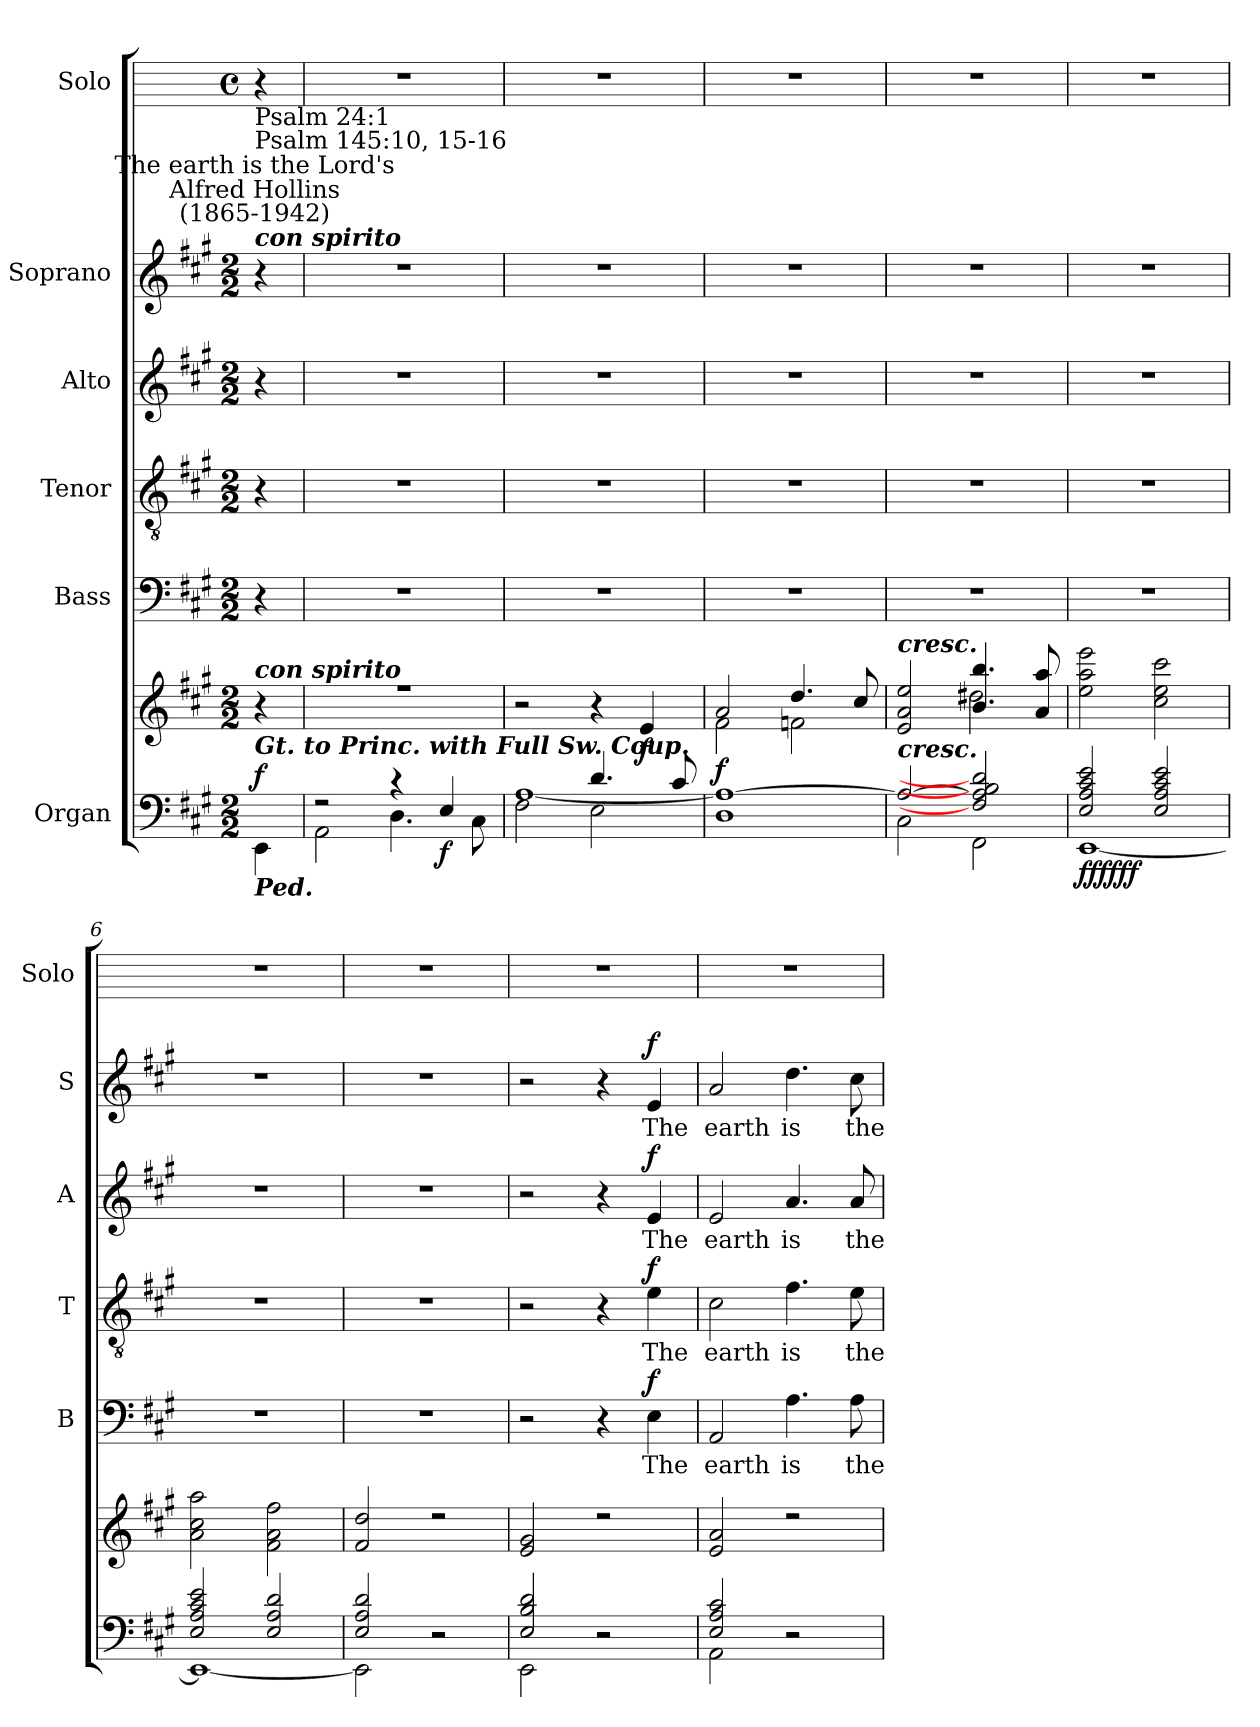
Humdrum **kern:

**kern	**kern	**dynam	**kern	**text	**dynam	**kern	**text	**dynam	**kern	**text	**dynam	**kern	**text	**dynam	**kern
*part6	*part6	*part6	*part5	*part5	*part5	*part4	*part4	*part4	*part3	*part3	*part3	*part2	*part2	*part2	*part1
*staff7	*staff6	*staff6/7	*staff5	*staff5	*staff5	*staff4	*staff4	*staff4	*staff3	*staff3	*staff3	*staff2	*staff2	*staff2	*staff1
*I"Organ	*	*	*I"Bass	*	*	*I"Tenor	*	*	*I"Alto	*	*	*I"Soprano	*	*	*I"Solo
*	*	*	*I'B	*	*	*I'T	*	*	*I'A	*	*	*I'S	*	*	*I'Solo
*clefF4	*clefG2	*	*clefF4	*	*	*clefGv2	*	*	*clefG2	*	*	*clefG2	*	*	*
*k[f#c#g#]	*k[f#c#g#]	*	*k[f#c#g#]	*	*	*k[f#c#g#]	*	*	*k[f#c#g#]	*	*	*k[f#c#g#]	*	*	*
*A:	*A:	*	*A:	*	*	*A:	*	*	*A:	*	*	*A:	*	*	*
*M2/2	*M2/2	*	*M2/2	*	*	*M2/2	*	*	*M2/2	*	*	*M2/2	*	*	*M4/4
*	*	*	*	*	*	*	*	*	*	*	*	*	*	*	*met(c)
*MM184	*MM184	*	*MM184	*	*	*MM184	*	*	*MM184	*	*	*MM184	*	*	*MM184
=	=	=	=	=	=	=	=	=	=	=	=	=	=	=	=
*^	*^	*	*	*	*	*	*	*	*	*	*	*	*	*	*
!	!	!	!	!	!	!	!	!	!	!	!	!	!	!LO:TX:a:Bi:t=con spirito	!	!	!
!	!	!	!	!	!	!	!	!	!	!	!	!	!	!LO:TX:a:cj:t=Alfred Hollins\n(1865-1942)	!	!	!
!	!	!	!	!	!	!	!	!	!	!	!	!	!	!LO:TX:a:cj:t=The earth is the Lord's	!	!	!
!	!	!	!	!	!	!	!	!	!	!	!	!	!	!LO:TX:a:t=Psalm 24&colon;1\nPsalm 145&colon;10, 15-16	!	!	!
!	!	!LO:TX:a:Bi:t=con spirito	!	!	!	!	!	!	!	!	!	!	!	!	!	!	!
!	!	!LO:TX:b:Bi:t=Gt. to Princ. with Full Sw. Coup.	!	!	!	!	!	!	!	!	!	!	!	!	!	!	!
!LO:TX:b:Bi:t=Ped.	!	!	!	!	!	!	!	!	!	!	!	!	!	!	!	!	!
!	!	!	!	!LO:DY:a=2	!	!	!	!	!	!	!	!	!	!	!	!	!
4ryy	4EE\	4r	4ryy	f	4r	.	.	4r	.	.	4r	.	.	4r	.	.	4r
=1	=1	=1	=1	=1	=1	=1	=1	=1	=1	=1	=1	=1	=1	=1	=1	=1	=1
2r	2AA\	1r	1ryy	.	1r	.	.	1r	.	.	1r	.	.	1r	.	.	1r
4r	4.D\	.	.	.	.	.	.	.	.	.	.	.	.	.	.	.	.
!	!	!	!	!LO:DY:b=2	!	!	!	!	!	!	!	!	!	!	!	!	!
4E/	.	.	.	f	.	.	.	.	.	.	.	.	.	.	.	.	.
.	8C#\	.	.	.	.	.	.	.	.	.	.	.	.	.	.	.	.
=2	=2	=2	=2	=2	=2	=2	=2	=2	=2	=2	=2	=2	=2	=2	=2	=2	=2
*	*^	*	*	*	*	*	*	*	*	*	*	*	*	*	*	*	*
2ryy	[1A\	2F#\	2r	2ryy	.	1r	.	.	1r	.	.	1r	.	.	1r	.	.	1r
4.d/	.	2E\	4r	2ryy	.	.	.	.	.	.	.	.	.	.	.	.	.	.
!	!	!	!	!	!LO:DY:b	!	!	!	!	!	!	!	!	!	!	!	!	!
.	.	.	4e	.	f	.	.	.	.	.	.	.	.	.	.	.	.	.
8c#/	.	.	.	.	.	.	.	.	.	.	.	.	.	.	.	.	.	.
*	*v	*v	*	*	*	*	*	*	*	*	*	*	*	*	*	*	*	*
=3	=3	=3	=3	=3	=3	=3	=3	=3	=3	=3	=3	=3	=3	=3	=3	=3	=3
!	!	!	!	!LO:DY:b	!	!	!	!	!	!	!	!	!	!	!	!	!
1A\_	1D\	2a	2f#\	f	1r	.	.	1r	.	.	1r	.	.	1r	.	.	1r
.	.	4.dd/	2fn\	.	.	.	.	.	.	.	.	.	.	.	.	.	.
.	.	8cc#/	.	.	.	.	.	.	.	.	.	.	.	.	.	.	.
=4	=4	=4	=4	=4	=4	=4	=4	=4	=4	=4	=4	=4	=4	=4	=4	=4	=4
!	!	!LO:TX:a:Bi:t=cresc.	!	!	!	!	!	!	!	!	!	!	!	!	!	!	!
!LO:TX:a:Bi:t=cresc.	!	!	!	!	!	!	!	!	!	!	!	!	!	!	!	!	!
2A/_	2C#\	2e 2a 2ee	2ryy	.	1r	.	.	1r	.	.	1r	.	.	1r	.	.	1r
2F#/] 2A/] 2B/] 2d#/]	2FF#\	4.b/ 4.bb/	2dd#X\	.	.	.	.	.	.	.	.	.	.	.	.	.	.
.	.	8a/ 8aa/	.	.	.	.	.	.	.	.	.	.	.	.	.	.	.
=5	=5	=5	=5	=5	=5	=5	=5	=5	=5	=5	=5	=5	=5	=5	=5	=5	=5
!	!	!	!	!LO:DY:b=2	!	!	!	!	!	!	!	!	!	!	!	!	!
!	!	!	!	!LO:DY:n=1:b=2	!	!	!	!	!	!	!	!	!	!	!	!	!
!	!	!	!	!LO:DY:n=2:b	!	!	!	!	!	!	!	!	!	!	!	!	!
2E/ 2A/ 2c#/ 2e/	[1EE\	2ee\ 2aa\ 2eee\	1ryy	ff ff ff	1r	.	.	1r	.	.	1r	.	.	1r	.	.	1r
2E/ 2A/ 2c#/ 2e/	.	2cc#\ 2ee\ 2ccc#\	.	.	.	.	.	.	.	.	.	.	.	.	.	.	.
=6	=6	=6	=6	=6	=6	=6	=6	=6	=6	=6	=6	=6	=6	=6	=6	=6	=6
2E/ 2A/ 2c#/ 2e/	1EE\_	2a\ 2cc#\ 2aa\	1ryy	.	1r	.	.	1r	.	.	1r	.	.	1r	.	.	1r
2E/ 2A/ 2d/	.	2f#\ 2a\ 2ff#\	.	.	.	.	.	.	.	.	.	.	.	.	.	.	.
=7	=7	=7	=7	=7	=7	=7	=7	=7	=7	=7	=7	=7	=7	=7	=7	=7	=7
2E/ 2A/ 2d/	2EE\]	2f# 2dd	1ryy	.	1r	.	.	1r	.	.	1r	.	.	1r	.	.	1r
2ryy	2r	2r	.	.	.	.	.	.	.	.	.	.	.	.	.	.	.
=8	=8	=8	=8	=8	=8	=8	=8	=8	=8	=8	=8	=8	=8	=8	=8	=8	=8
2E/ 2B/ 2d/	2EE\	2e 2g#	1ryy	.	2r	.	.	2r	.	.	2r	.	.	2r	.	.	1r
2ryy	2r	2r	.	.	4r	.	.	4r	.	.	4r	.	.	4r	.	.	.
!	!	!	!	!	!	!LO:LY:b	!LO:DY:b	!	!LO:LY:b	!LO:DY:b	!	!LO:LY:b	!LO:DY:b	!	!LO:LY:b	!LO:DY:b	!
.	.	.	.	.	4E	The	f	4e	The	f	4e	The	f	4e	The	f	.
=9	=9	=9	=9	=9	=9	=9	=9	=9	=9	=9	=9	=9	=9	=9	=9	=9	=9
!	!	!	!	!	!	!LO:LY:b	!	!	!LO:LY:b	!	!	!LO:LY:b	!	!	!LO:LY:b	!	!
2E/ 2A/ 2c#/	2AA\	2e 2a	1ryy	.	2AA	earth	.	2c#	earth	.	2e	earth	.	2a	earth	.	1r
!	!	!	!	!	!	!LO:LY:b	!	!	!LO:LY:b	!	!	!LO:LY:b	!	!	!LO:LY:b	!	!
2ryy	2r	2r	.	.	4.A	is	.	4.f#	is	.	4.a	is	.	4.dd	is	.	.
!	!	!	!	!	!	!LO:LY:b	!	!	!LO:LY:b	!	!	!LO:LY:b	!	!	!LO:LY:b	!	!
.	.	.	.	.	8A	the	.	8e	the	.	8a	the	.	8cc#	the	.	.
*v	*v	*	*	*	*	*	*	*	*	*	*	*	*	*	*	*	*
*	*v	*v	*	*	*	*	*	*	*	*	*	*	*	*	*	*
=	=	=	=	=	=	=	=	=	=	=	=	=	=	=	=
*-	*-	*-	*-	*-	*-	*-	*-	*-	*-	*-	*-	*-	*-	*-	*-
